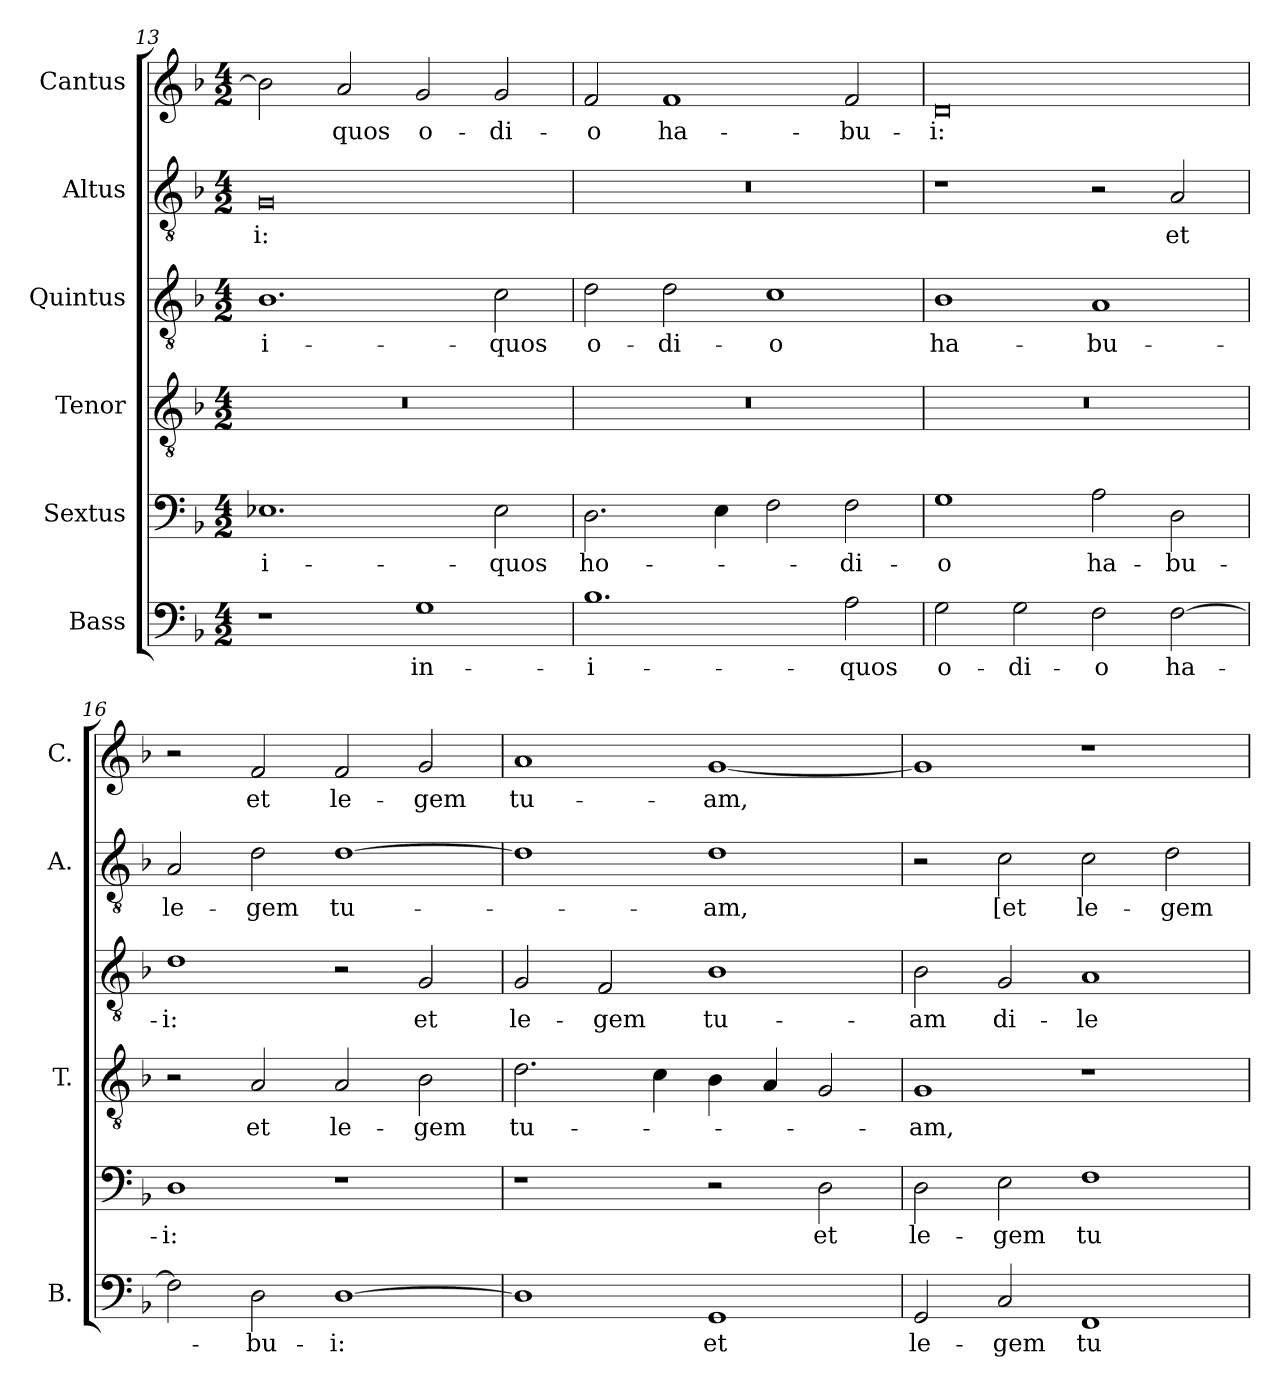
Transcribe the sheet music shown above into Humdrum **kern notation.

**kern	**text	**kern	**text	**kern	**text	**kern	**text	**kern	**text	**kern	**text
*part6	*part6	*part5	*part5	*part4	*part4	*part3	*part3	*part2	*part2	*part1	*part1
*staff6	*staff6	*staff5	*staff5	*staff4	*staff4	*staff3	*staff3	*staff2	*staff2	*staff1	*staff1
*I"Bass	*	*I"Sextus	*	*I"Tenor	*	*I"Quintus	*	*I"Altus	*	*I"Cantus	*
*I'B.	*	*	*	*I'T.	*	*	*	*I'A.	*	*I'C.	*
*clefF4	*	*clefF4	*	*clefGv2	*	*clefGv2	*	*clefGv2	*	*clefG2	*
*	*	*	*	*ITrd7c12	*	*ITrd7c12	*	*ITrd7c12	*	*	*
*k[b-]	*	*k[b-]	*	*k[b-]	*	*k[b-]	*	*k[b-]	*	*k[b-]	*
*d:	*	*d:	*	*d:	*	*d:	*	*d:	*	*d:	*
*M4/2	*	*M4/2	*	*M4/2	*	*M4/2	*	*M4/2	*	*M4/2	*
=13	=13	=13	=13	=13	=13	=13	=13	=13	=13	=13	=13
!	!	!	!LO:LY:b	!LO:N:vis=1	!	!	!LO:LY:b	!	!LO:LY:b	!	!
1r	.	1.E-X	-i-	0r	.	1.BB-	-i-	0GG	-i:	2b-\]	.
!	!	!	!	!	!	!	!	!	!	!	!LO:LY:b
.	.	.	.	.	.	.	.	.	.	2a/	-quos
!	!LO:LY:b	!	!	!	!	!	!	!	!	!	!LO:LY:b
1G	in-	.	.	.	.	.	.	.	.	2g/	o-
!	!	!	!LO:LY:b	!	!	!	!LO:LY:b	!	!	!	!LO:LY:b
.	.	2E-\	-quos	.	.	2C\	-quos	.	.	2g/	-di-
=14	=14	=14	=14	=14	=14	=14	=14	=14	=14	=14	=14
!	!LO:LY:b	!	!LO:LY:b	!LO:N:vis=1	!	!	!LO:LY:b	!LO:N:vis=1	!	!	!LO:LY:b
1.B-	-i-	2.D\	ho-	0r	.	2D\	o-	0r	.	2f/	-o
!	!	!	!	!	!	!	!LO:LY:b	!	!	!	!LO:LY:b
.	.	.	.	.	.	2D\	-di-	.	.	1f	ha-
.	.	4E\	.	.	.	.	.	.	.	.	.
!	!	!	!	!	!	!	!LO:LY:b	!	!	!	!
.	.	2F\	.	.	.	1C	-o	.	.	.	.
!	!LO:LY:b	!	!LO:LY:b	!	!	!	!	!	!	!	!LO:LY:b
2A\	-quos	2F\	-di-	.	.	.	.	.	.	2f/	-bu-
=15	=15	=15	=15	=15	=15	=15	=15	=15	=15	=15	=15
!	!LO:LY:b	!	!LO:LY:b	!LO:N:vis=1	!	!	!LO:LY:b	!	!	!	!LO:LY:b
2G\	o-	1G	-o	0r	.	1BB-	ha-	1r	.	0d	-i:
!	!LO:LY:b	!	!	!	!	!	!	!	!	!	!
2G\	-di-	.	.	.	.	.	.	.	.	.	.
!	!LO:LY:b	!	!LO:LY:b	!	!	!	!LO:LY:b	!	!	!	!
2F\	-o	2A\	ha-	.	.	1AA	-bu-	2r	.	.	.
!	!LO:LY:b	!	!LO:LY:b	!	!	!	!	!	!LO:LY:b	!	!
[>2F\	ha-	2D\	-bu-	.	.	.	.	2AA/	et	.	.
=16	=16	=16	=16	=16	=16	=16	=16	=16	=16	=16	=16
!	!	!	!LO:LY:b	!	!	!	!LO:LY:b	!	!LO:LY:b	!	!
2F\]	.	1D	-i:	2r	.	1D	-i:	2AA/	le-	2r	.
!	!LO:LY:b	!	!	!	!LO:LY:b	!	!	!	!LO:LY:b	!	!LO:LY:b
2D\	-bu-	.	.	2AA/	et	.	.	2D\	-gem	2f/	et
!	!LO:LY:b	!	!	!	!LO:LY:b	!	!	!	!LO:LY:b	!	!LO:LY:b
[>1D	-i:	1r	.	2AA/	le-	2r	.	[>1D	tu-	2f/	le-
!	!	!	!	!	!LO:LY:b	!	!LO:LY:b	!	!	!	!LO:LY:b
.	.	.	.	2BB-\	-gem	2GG/	et	.	.	2g/	-gem
!!LO:LB:g=z
=17	=17	=17	=17	=17	=17	=17	=17	=17	=17	=17	=17
!	!	!	!	!	!LO:LY:b	!	!LO:LY:b	!	!	!	!LO:LY:b
1D]	.	1r	.	2.D\	tu-	2GG/	le-	1D]	.	1a	tu-
!	!	!	!	!	!	!	!LO:LY:b	!	!	!	!
.	.	.	.	.	.	2FF/	-gem	.	.	.	.
.	.	.	.	4C\	.	.	.	.	.	.	.
!	!LO:LY:b	!	!	!	!	!	!LO:LY:b	!	!LO:LY:b	!	!LO:LY:b
1GG	et	2r	.	4BB-\	.	1BB-	tu-	1D	-am,	[<1g	-am,
.	.	.	.	4AA/	.	.	.	.	.	.	.
!	!	!	!LO:LY:b	!	!	!	!	!	!	!	!
.	.	2D\	et	2GG/	.	.	.	.	.	.	.
=18	=18	=18	=18	=18	=18	=18	=18	=18	=18	=18	=18
!	!LO:LY:b	!	!LO:LY:b	!	!LO:LY:b	!	!LO:LY:b	!	!	!	!
2GG/	le-	2D\	le-	1GG	-am,	2BB-\	-am	2r	.	1g]	.
!	!LO:LY:b	!	!LO:LY:b	!	!	!	!LO:LY:b	!	!LO:LY:b	!	!
2C/	-gem	2E\	-gem	.	.	2GG/	di-	2C\	[et	.	.
!	!LO:LY:b	!	!LO:LY:b	!	!	!	!LO:LY:b	!	!LO:LY:b	!	!
1FF	tu-	1F	tu-	1r	.	1AA	-le-	2C\	le-	1r	.
!	!	!	!	!	!	!	!	!	!LO:LY:b	!	!
.	.	.	.	.	.	.	.	2D\	-gem	.	.
=	=	=	=	=	=	=	=	=	=	=	=
*-	*-	*-	*-	*-	*-	*-	*-	*-	*-	*-	*-
